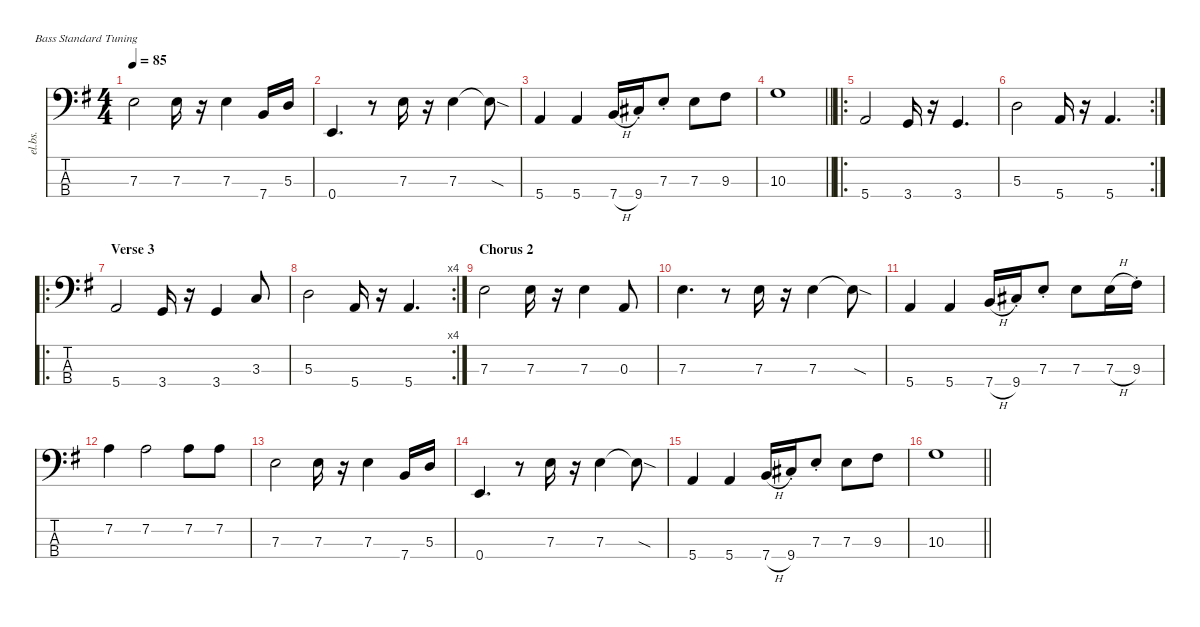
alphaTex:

\defaultSystemsLayout 4
\hideDynamics
\bracketExtendMode nobrackets
\otherSystemsTrackNameOrientation horizontal
\track ("Bass" "el.bs.") {defaultSystemsLayout 8 instrument electricbassfinger}
\staff {score tabs}
\tuning (G2 D2 A1 E1)
\ts (4 4)
\tempo 85
\clef f4
\ks g
7.3{acc forcenatural}.2{dy f beam Down} 7.3{acc forcenatural}.16{beam Down} r.16{beam Down} 7.3{acc forcenatural}.4{beam Down} 7.4{acc forcenatural}.16{beam Up} 5.3{acc forcenatural}.16{beam Up} |
0.4{acc forcenatural}.4{d beam Up} r.8{beam Up} 7.3{acc forcenatural}.16{beam Down} r.16{beam Down} 7.3{acc forcenatural}.4{beam Down} 7.3{sod t acc forcenatural}.8{beam Down} |
5.4{acc forcenatural}.4{beam Up} 5.4{acc forcenatural}.4{beam Up} 7.4{h acc forcenatural}.16{beam Up} 9.4{st acc #}.16{beam Up} 7.3{st acc forcenatural}.8{beam Up} 7.3{acc forcenatural}.8{beam Down} 9.3{acc #}.8{beam Down} |
\barLineRight lightlight
10.3{acc forcenatural}.1{beam Down} |
\ro
\section ("" "")
5.4{acc forcenatural}.2{beam Up} 3.4{acc forcenatural}.16{beam Up} r.16{beam Up} 3.4{acc forcenatural}.4{d beam Up} |
\rc 2
5.3{acc forcenatural}.2{beam Down} 5.4{acc forcenatural}.16{beam Up} r.16{beam Up} 5.4{acc forcenatural}.4{d beam Up} |
\ro
\section ("" "Verse 3")
5.4{acc forcenatural}.2{beam Up} 3.4{acc forcenatural}.16{beam Up} r.16{beam Up} 3.4{acc forcenatural}.4{beam Up} 3.3{acc forcenatural}.8{beam Up} |
\rc 4
5.3{acc forcenatural}.2{beam Down} 5.4{acc forcenatural}.16{beam Up} r.16{beam Up} 5.4{acc forcenatural}.4{d beam Up} |
\section ("" "Chorus 2")
7.3{acc forcenatural}.2{beam Down} 7.3{acc forcenatural}.16{beam Down} r.16{beam Down} 7.3{acc forcenatural}.4{beam Down} 0.3{acc forcenatural}.8{beam Up} |
7.3{acc forcenatural}.4{d beam Down} r.8{beam Down} 7.3{acc forcenatural}.16{beam Down} r.16{beam Down} 7.3{acc forcenatural}.4{beam Down} 7.3{sod t acc forcenatural}.8{beam Down} |
5.4{acc forcenatural}.4{beam Up} 5.4{acc forcenatural}.4{beam Up} 7.4{h acc forcenatural}.16{beam Up} 9.4{st acc #}.16{beam Up} 7.3{st acc forcenatural}.8{beam Up} 7.3{acc forcenatural}.8{beam Down} 7.3{h acc forcenatural}.16{beam Down} 9.3{st acc #}.16{beam Down} |
7.2{acc forcenatural}.4{beam Down} 7.2{acc forcenatural}.2{beam Down} 7.2{acc forcenatural}.8{beam Down} 7.2{acc forcenatural}.8{beam Down} |
7.3{acc forcenatural}.2{beam Down} 7.3{acc forcenatural}.16{beam Down} r.16{beam Down} 7.3{acc forcenatural}.4{beam Down} 7.4{acc forcenatural}.16{beam Up} 5.3{acc forcenatural}.16{beam Up} |
0.4{acc forcenatural}.4{d beam Up} r.8{beam Up} 7.3{acc forcenatural}.16{beam Down} r.16{beam Down} 7.3{acc forcenatural}.4{beam Down} 7.3{sod t acc forcenatural}.8{beam Down} |
5.4{acc forcenatural}.4{beam Up} 5.4{acc forcenatural}.4{beam Up} 7.4{h acc forcenatural}.16{beam Up} 9.4{st acc #}.16{beam Up} 7.3{st acc forcenatural}.8{beam Up} 7.3{acc forcenatural}.8{beam Down} 9.3{acc #}.8{beam Down} |
\barLineRight lightlight
10.3{acc forcenatural}.1{beam Down}
